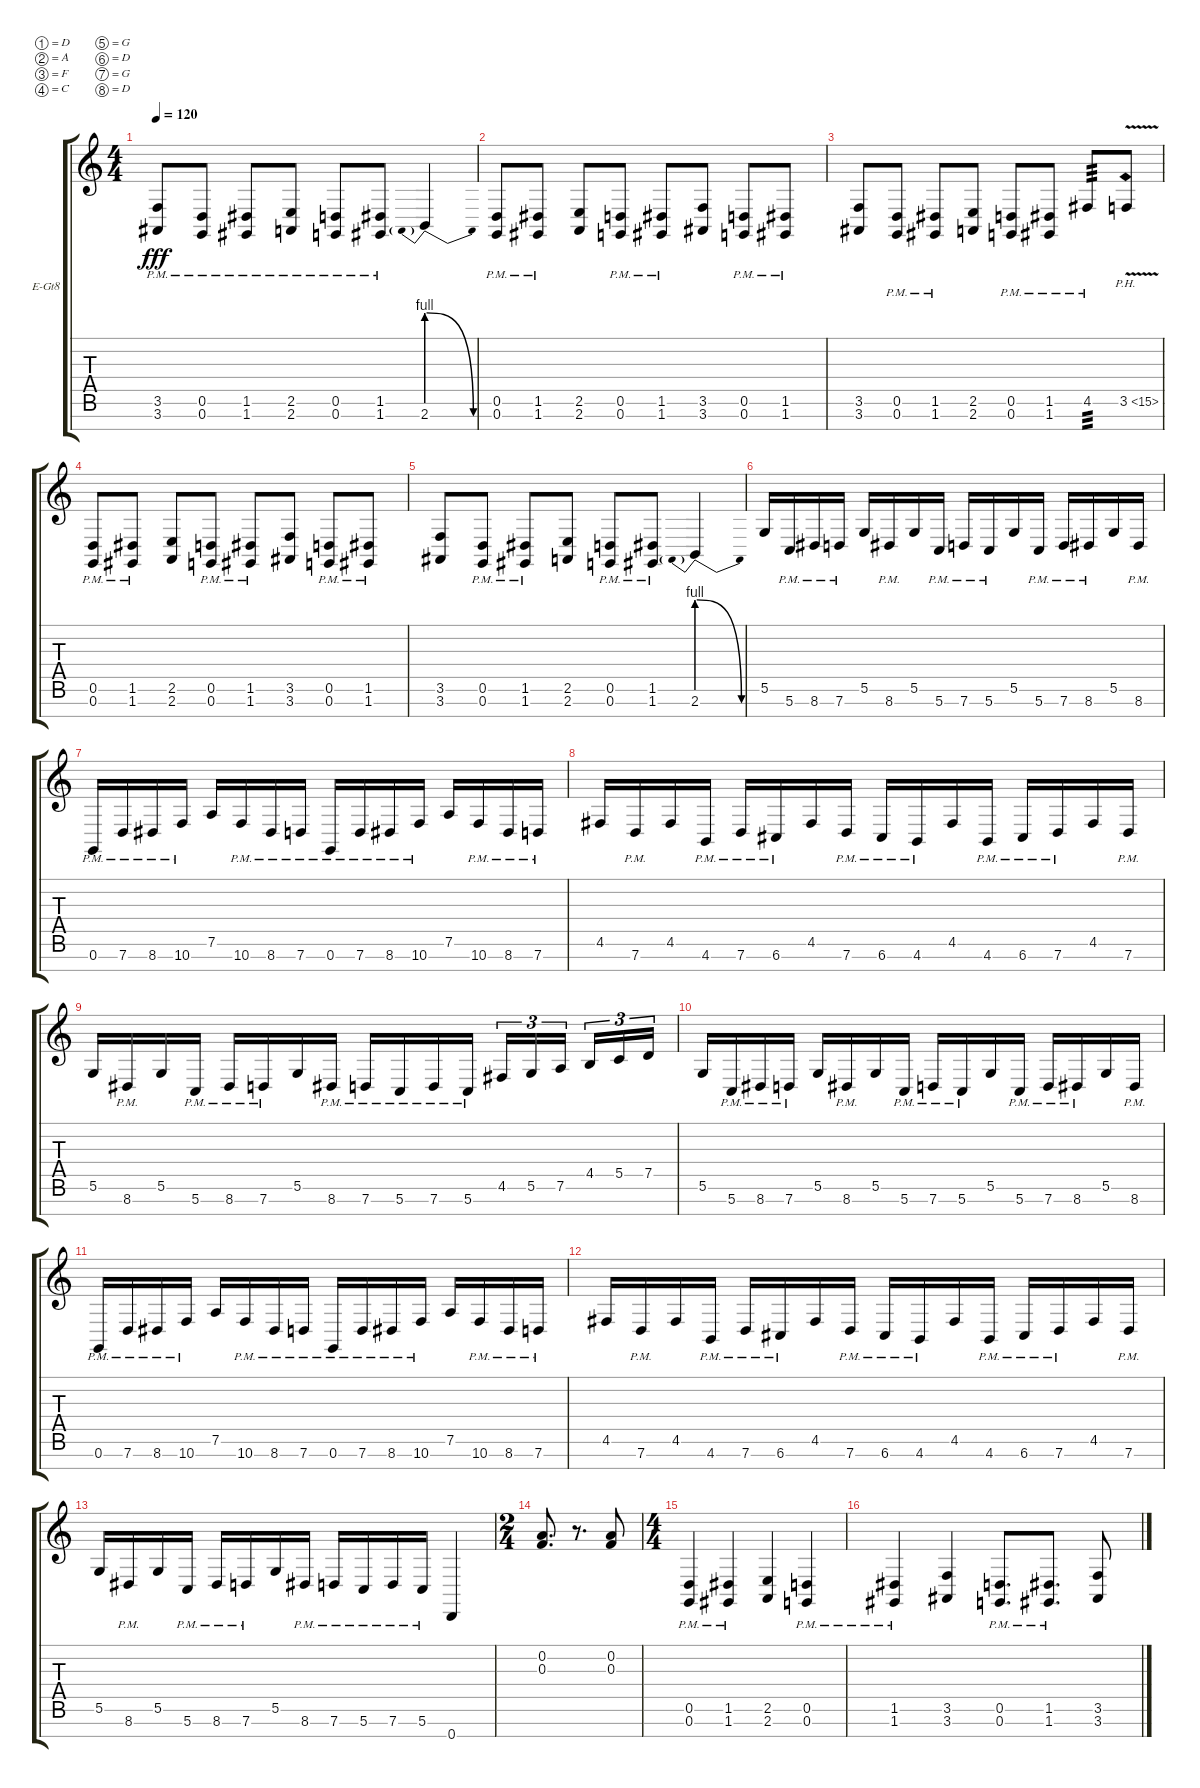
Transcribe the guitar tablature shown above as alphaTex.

\bracketExtendMode groupsimilarinstruments
\firstSystemTrackNameOrientation horizontal
\otherSystemsTrackNameOrientation horizontal
\track ("Jae" "E-Gt8") {instrument distortionguitar}
\staff {score tabs}
\tuning (D4 A3 F3 C3 G2 D2 G1 D1)
\ts (4 4)
\tempo 120
\clef g2
\ks c
(3.7{pm} 3.6{pm}).8{dy fff} (0.6{pm} 0.7{pm}).8 (1.7{pm} 1.6{pm}).8 (2.7{pm} 2.6{pm}).8 (0.7{pm} 0.6{pm}).8 (1.6{pm} 1.7{pm}).8 2.7{be (prebendrelease 0 4 59.4 0)}.4 |
(0.7{pm} 0.6{pm}).8 (1.7{pm} 1.6{pm}).8 (2.7 2.6).8 (0.7{pm} 0.6{pm}).8 (1.7{pm} 1.6{pm}).8 (3.7 3.6).8 (0.7{pm} 0.6{pm}).8 (1.7{pm} 1.6{pm}).8 |
(3.7 3.6).8 (0.6{pm} 0.7{pm}).8 (1.7{pm} 1.6{pm}).8 (2.7 2.6).8 (0.7{pm} 0.6{pm}).8 (1.6{pm} 1.7{pm}).8 4.6{pm}.8{tp 3} 3.6{ph 12 v}.8 |
(0.7{pm} 0.6{pm}).8 (1.7{pm} 1.6{pm}).8 (2.7 2.6).8 (0.7{pm} 0.6{pm}).8 (1.7{pm} 1.6{pm}).8 (3.7 3.6).8 (0.7{pm} 0.6{pm}).8 (1.7{pm} 1.6{pm}).8 |
(3.7 3.6).8 (0.6{pm} 0.7{pm}).8 (1.7{pm} 1.6{pm}).8 (2.7 2.6).8 (0.7{pm} 0.6{pm}).8 (1.6{pm} 1.7{pm}).8 2.7{be (prebendrelease 0 4 59.4 0)}.4 |
5.6.16 5.7{pm}.16 8.7{pm}.16 7.7{pm}.16 5.6.16 8.7{pm}.16 5.6.16 5.7{pm}.16 7.7{pm}.16 5.7{pm}.16 5.6.16 5.7{pm}.16 7.7{pm}.16 8.7{pm}.16 5.6.16 8.7{pm}.16 |
0.7{pm}.16 7.7{pm}.16 8.7{pm}.16 10.7{pm}.16 7.6.16 10.7{pm}.16 8.7{pm}.16 7.7{pm}.16 0.7{pm}.16 7.7{pm}.16 8.7{pm}.16 10.7{pm}.16 7.6.16 10.7{pm}.16 8.7{pm}.16 7.7{pm}.16 |
4.6.16 7.7{pm}.16 4.6.16 4.7{pm}.16 7.7{pm}.16 6.7{pm}.16 4.6.16 7.7{pm}.16 6.7{pm}.16 4.7{pm}.16 4.6.16 4.7{pm}.16 6.7{pm}.16 7.7{pm}.16 4.6.16 7.7{pm}.16 |
5.6.16 8.7{pm}.16 5.6.16 5.7{pm}.16 8.7{pm}.16 7.7{pm}.16 5.6.16 8.7{pm}.16 7.7{pm}.16 5.7{pm}.16 7.7{pm}.16 5.7{pm}.16 4.6.16{tu (3 2)} 5.6.16{tu (3 2)} 7.6.16{tu (3 2)} 4.5.16{tu (3 2)} 5.5.16{tu (3 2)} 7.5.16{tu (3 2)} |
5.6.16 5.7{pm}.16 8.7{pm}.16 7.7{pm}.16 5.6.16 8.7{pm}.16 5.6.16 5.7{pm}.16 7.7{pm}.16 5.7{pm}.16 5.6.16 5.7{pm}.16 7.7{pm}.16 8.7{pm}.16 5.6.16 8.7{pm}.16 |
0.7{pm}.16 7.7{pm}.16 8.7{pm}.16 10.7{pm}.16 7.6.16 10.7{pm}.16 8.7{pm}.16 7.7{pm}.16 0.7{pm}.16 7.7{pm}.16 8.7{pm}.16 10.7{pm}.16 7.6.16 10.7{pm}.16 8.7{pm}.16 7.7{pm}.16 |
4.6.16 7.7{pm}.16 4.6.16 4.7{pm}.16 7.7{pm}.16 6.7{pm}.16 4.6.16 7.7{pm}.16 6.7{pm}.16 4.7{pm}.16 4.6.16 4.7{pm}.16 6.7{pm}.16 7.7{pm}.16 4.6.16 7.7{pm}.16 |
5.6.16 8.7{pm}.16 5.6.16 5.7{pm}.16 8.7{pm}.16 7.7{pm}.16 5.6.16 8.7{pm}.16 7.7{pm}.16 5.7{pm}.16 7.7{pm}.16 5.7{pm}.16 0.8.4 |
\ts (2 4)
(0.2 0.3).8{d} r.8{d} (0.2 0.3).8 |
\ts (4 4)
(0.7{pm} 0.6{pm}).4 (1.7{pm} 1.6{pm}).4 (2.7 2.6).4 (0.6{pm} 0.7{pm}).4 |
(1.7{pm} 1.6{pm}).4 (3.7 3.6).4 (0.7{pm} 0.6{pm}).8{d} (1.7{pm} 1.6{pm}).8{d} (3.7 3.6).8
